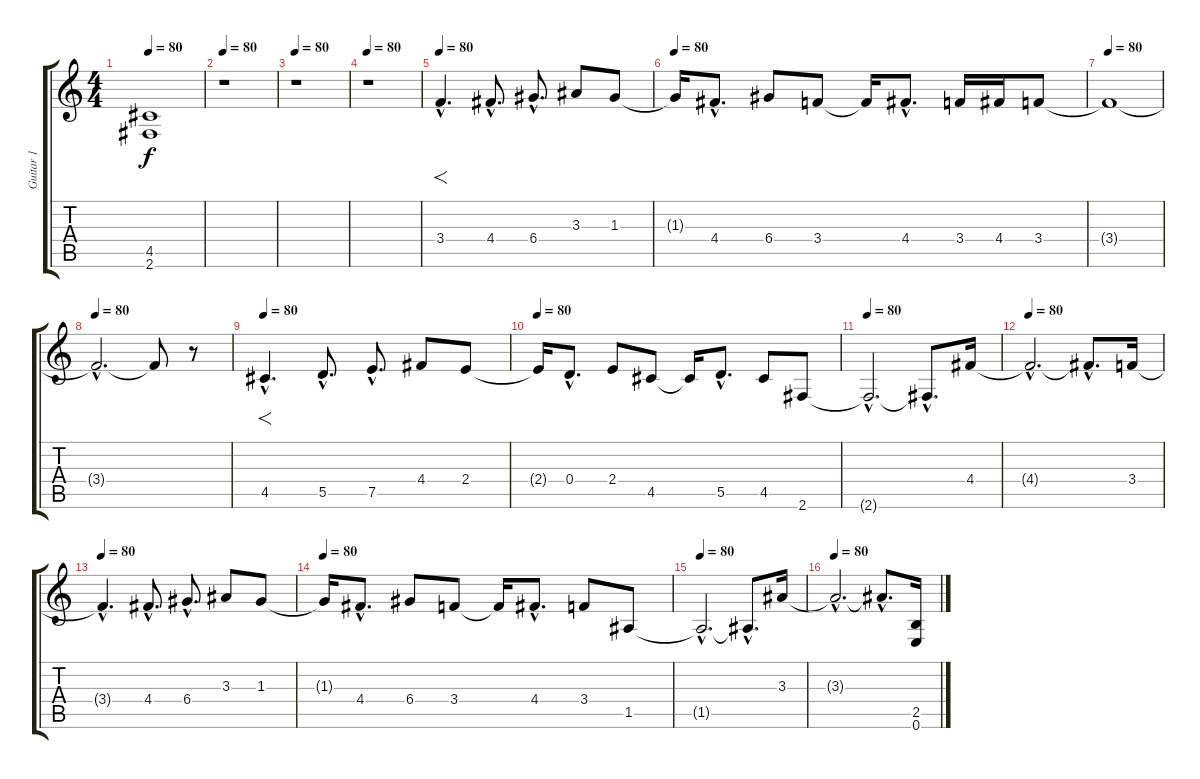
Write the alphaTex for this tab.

\track ("Guitar 1" "Guitar 1") {instrument distortionguitar}
\staff {score tabs}
\tuning (E4 B3 G3 D3 A2 E2) {hide}
\ts (4 4)
\tempo 80
\clef g2
\ks c
(4.5{t} 2.6{t}).1{dy f volume 0} |
\tempo 80
r.1 |
\tempo 80
r.1 |
\tempo 80
r.1 |
\tempo 80
3.4{hac}.4{f d volume 16} 4.4{hac}.8{d} 6.4{hac}.8{d} 3.3.8 1.3.8 |
\tempo 80
1.3{t}.16 4.4{hac}.8{d} 6.4.8 3.4.8 3.4{t}.16 4.4{hac}.8{d} 3.4.16 4.4.16 3.4.8 |
\tempo 80
3.4{t}.1 |
\tempo 80
3.4{hac t}.2{d} 3.4{t}.8 r.8 |
\tempo 80
4.5{hac}.4{f d} 5.5{hac}.8{d} 7.5{hac}.8{d} 4.4.8 2.4.8 |
\tempo 80
2.4{t}.16 0.4{hac}.8{d} 2.4.8 4.5.8 4.5{t}.16 5.5{hac}.8{d} 4.5.8 2.6.8 |
\tempo 80
2.6{hac t}.2{d} 2.6{hac t}.8{d} 4.4.16 |
\tempo 80
4.4{hac t}.2{d} 4.4{hac t}.8{d} 3.4.16 |
\tempo 80
3.4{hac t}.4{d} 4.4{hac}.8{d} 6.4{hac}.8{d} 3.3.8 1.3.8 |
\tempo 80
1.3{t}.16 4.4{hac}.8{d} 6.4.8 3.4.8 3.4{t}.16 4.4{hac}.8{d} 3.4.8 1.5.8 |
\tempo 80
1.5{hac t}.2{d} 1.5{hac t}.8{d} 3.3.16 |
\tempo 80
3.3{hac t}.2{d} 3.3{hac t}.8{d} (2.5 0.6).16{volume 0}
